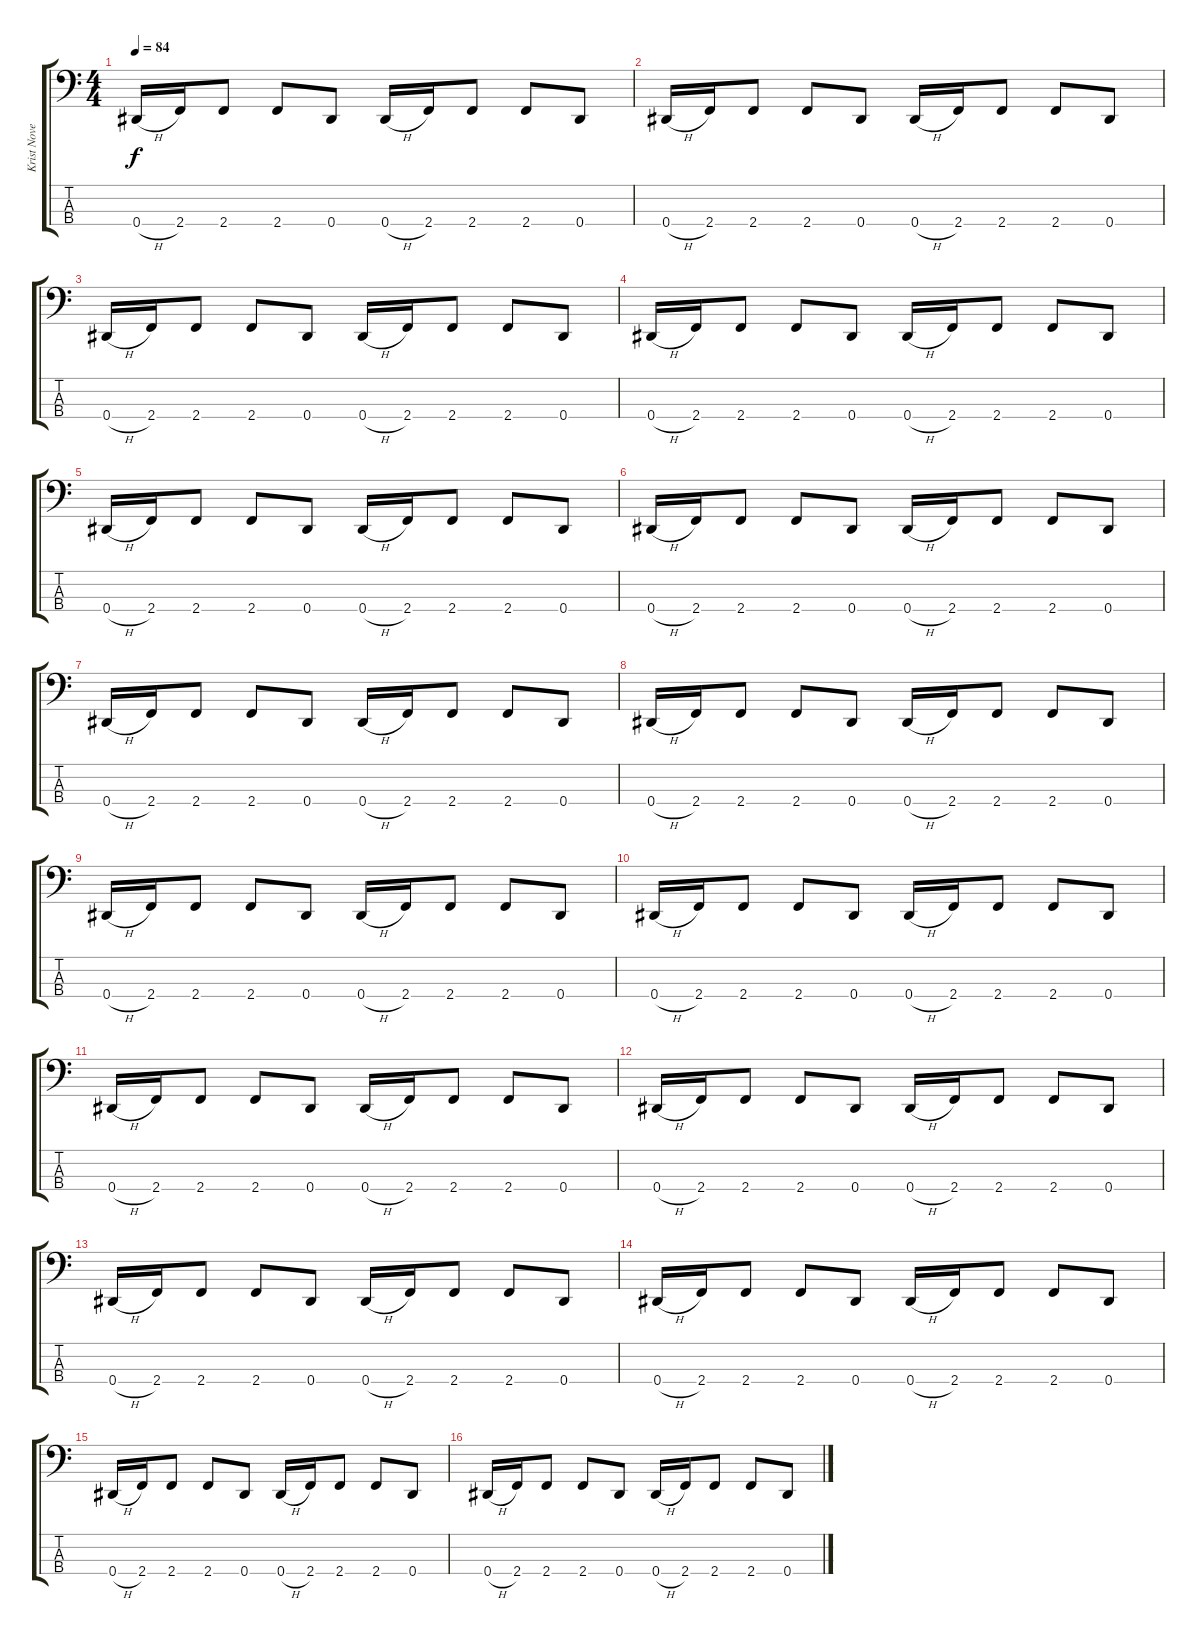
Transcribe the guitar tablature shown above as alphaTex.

\track ("Krist Noveselic (Bass)" "Krist Nove") {instrument electricbasspick}
\staff {score tabs}
\tuning (Gb2 Db2 Ab1 Eb1) {hide}
\ts (4 4)
\tempo 84
\clef f4
\ks c
0.4{h}.16{dy f} 2.4.16 2.4.8 2.4.8 0.4.8 0.4{h}.16 2.4.16 2.4.8 2.4.8 0.4.8 |
0.4{h}.16 2.4.16 2.4.8 2.4.8 0.4.8 0.4{h}.16 2.4.16 2.4.8 2.4.8 0.4.8 |
0.4{h}.16 2.4.16 2.4.8 2.4.8 0.4.8 0.4{h}.16 2.4.16 2.4.8 2.4.8 0.4.8 |
0.4{h}.16 2.4.16 2.4.8 2.4.8 0.4.8 0.4{h}.16 2.4.16 2.4.8 2.4.8 0.4.8 |
0.4{h}.16 2.4.16 2.4.8 2.4.8 0.4.8 0.4{h}.16 2.4.16 2.4.8 2.4.8 0.4.8 |
0.4{h}.16 2.4.16 2.4.8 2.4.8 0.4.8 0.4{h}.16 2.4.16 2.4.8 2.4.8 0.4.8 |
0.4{h}.16 2.4.16 2.4.8 2.4.8 0.4.8 0.4{h}.16 2.4.16 2.4.8 2.4.8 0.4.8 |
0.4{h}.16 2.4.16 2.4.8 2.4.8 0.4.8 0.4{h}.16 2.4.16 2.4.8 2.4.8 0.4.8 |
0.4{h}.16 2.4.16 2.4.8 2.4.8 0.4.8 0.4{h}.16 2.4.16 2.4.8 2.4.8 0.4.8 |
0.4{h}.16 2.4.16 2.4.8 2.4.8 0.4.8 0.4{h}.16 2.4.16 2.4.8 2.4.8 0.4.8 |
0.4{h}.16 2.4.16 2.4.8 2.4.8 0.4.8 0.4{h}.16 2.4.16 2.4.8 2.4.8 0.4.8 |
0.4{h}.16 2.4.16 2.4.8 2.4.8 0.4.8 0.4{h}.16 2.4.16 2.4.8 2.4.8 0.4.8 |
0.4{h}.16 2.4.16 2.4.8 2.4.8 0.4.8 0.4{h}.16 2.4.16 2.4.8 2.4.8 0.4.8 |
0.4{h}.16 2.4.16 2.4.8 2.4.8 0.4.8 0.4{h}.16 2.4.16 2.4.8 2.4.8 0.4.8 |
0.4{h}.16 2.4.16 2.4.8 2.4.8 0.4.8 0.4{h}.16 2.4.16 2.4.8 2.4.8 0.4.8 |
0.4{h}.16 2.4.16 2.4.8 2.4.8 0.4.8 0.4{h}.16 2.4.16 2.4.8 2.4.8 0.4.8
